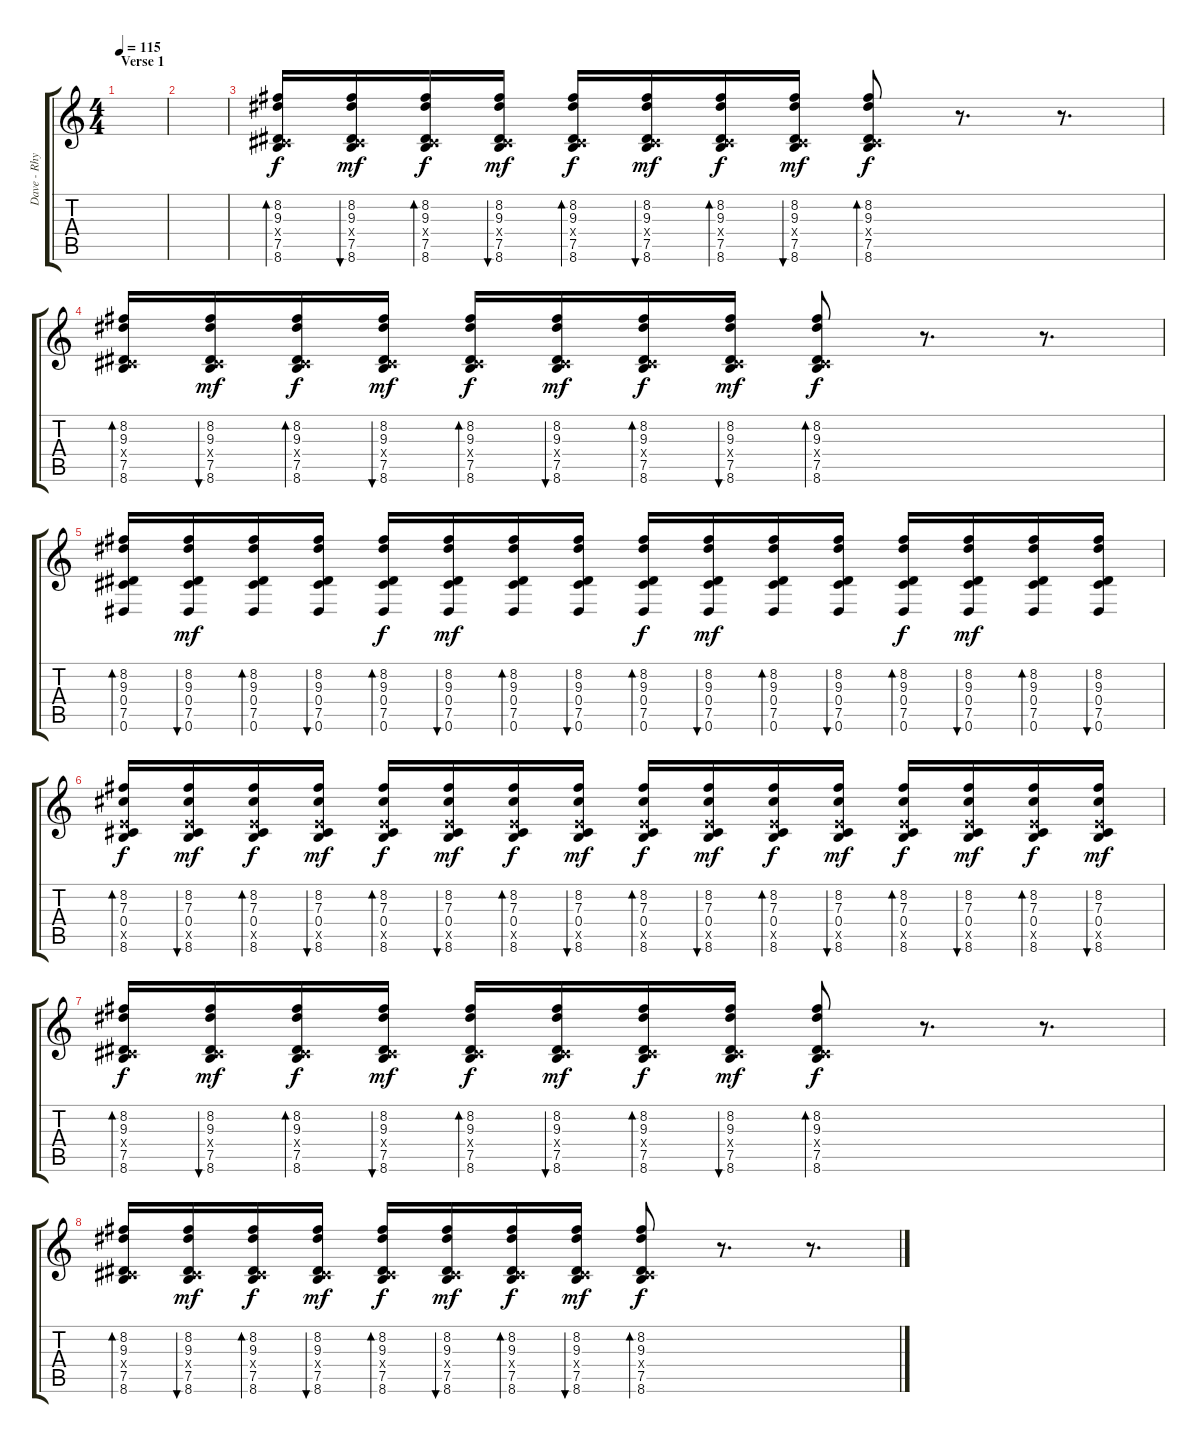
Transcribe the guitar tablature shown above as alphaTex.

\track ("Dave - Rhythm Guitar" "Dave - Rhy") {instrument overdrivenguitar}
\staff {score tabs}
\tuning (Eb4 Bb3 Gb3 Db3 Ab2 Eb2) {hide}
\ts (4 4)
\section ("" "Verse 1")
\tempo 115
\clef g2
\ks c
|
|
(8.2 9.3 0.4{x} 7.5 8.6).16{bd 30 dy f} (8.2 9.3 0.4{x} 7.5 8.6).16{bu 30 dy mf} (8.2 9.3 0.4{x} 7.5 8.6).16{bd 30 dy f} (8.2 9.3 0.4{x} 7.5 8.6).16{bu 30 dy mf} (8.2 9.3 0.4{x} 7.5 8.6).16{bd 30 dy f} (8.2 9.3 0.4{x} 7.5 8.6).16{bu 30 dy mf} (8.2 9.3 0.4{x} 7.5 8.6).16{bd 30 dy f} (8.2 9.3 0.4{x} 7.5 8.6).16{bu 30 dy mf} (8.2 9.3 0.4{x} 7.5 8.6).8{bd 30 dy f} r.8{d} r.8{d} |
(8.2 9.3 0.4{x} 7.5 8.6).16{bd 30} (8.2 9.3 0.4{x} 7.5 8.6).16{bu 30 dy mf} (8.2 9.3 0.4{x} 7.5 8.6).16{bd 30 dy f} (8.2 9.3 0.4{x} 7.5 8.6).16{bu 30 dy mf} (8.2 9.3 0.4{x} 7.5 8.6).16{bd 30 dy f} (8.2 9.3 0.4{x} 7.5 8.6).16{bu 30 dy mf} (8.2 9.3 0.4{x} 7.5 8.6).16{bd 30 dy f} (8.2 9.3 0.4{x} 7.5 8.6).16{bu 30 dy mf} (8.2 9.3 0.4{x} 7.5 8.6).8{bd 30 dy f} r.8{d} r.8{d} |
(8.2 9.3 0.4 7.5 0.6).16{bd 30} (8.2 9.3 0.4 7.5 0.6).16{bu 30 dy mf} (8.2 9.3 0.4 7.5 0.6).16{bd 30} (8.2 9.3 0.4 7.5 0.6).16{bu 30} (8.2 9.3 0.4 7.5 0.6).16{bd 30 dy f} (8.2 9.3 0.4 7.5 0.6).16{bu 30 dy mf} (8.2 9.3 0.4 7.5 0.6).16{bd 30} (8.2 9.3 0.4 7.5 0.6).16{bu 30} (8.2 9.3 0.4 7.5 0.6).16{bd 30 dy f} (8.2 9.3 0.4 7.5 0.6).16{bu 30 dy mf} (8.2 9.3 0.4 7.5 0.6).16{bd 60} (8.2 9.3 0.4 7.5 0.6).16{bu 30} (8.2 9.3 0.4 7.5 0.6).16{bd 120 dy f} (8.2 9.3 0.4 7.5 0.6).16{bu 30 dy mf} (8.2 9.3 0.4 7.5 0.6).16{bd 30} (8.2 9.3 0.4 7.5 0.6).16{bu 30} |
(8.2 7.3 0.4 8.5{x} 8.6).16{bd 30 dy f} (8.2 7.3 0.4 8.5{x} 8.6).16{bu 30 dy mf} (8.2 7.3 0.4 8.5{x} 8.6).16{bd 30 dy f} (8.2 7.3 0.4 8.5{x} 8.6).16{bu 30 dy mf} (8.2 7.3 0.4 8.5{x} 8.6).16{bd 30 dy f} (8.2 7.3 0.4 8.5{x} 8.6).16{bu 30 dy mf} (8.2 7.3 0.4 8.5{x} 8.6).16{bd 30 dy f} (8.2 7.3 0.4 8.5{x} 8.6).16{bu 30 dy mf} (8.2 7.3 0.4 8.5{x} 8.6).16{bd 30 dy f} (8.2 7.3 0.4 8.5{x} 8.6).16{bu 30 dy mf} (8.2 7.3 0.4 8.5{x} 8.6).16{bd 30 dy f} (8.2 7.3 0.4 8.5{x} 8.6).16{bu 30 dy mf} (8.2 7.3 0.4 8.5{x} 8.6).16{bd 30 dy f} (8.2 7.3 0.4 8.5{x} 8.6).16{bu 30 dy mf} (8.2 7.3 0.4 8.5{x} 8.6).16{bd 30 dy f} (8.2 7.3 0.4 8.5{x} 8.6).16{bu 30 dy mf} |
(8.2 9.3 0.4{x} 7.5 8.6).16{bd 30 dy f} (8.2 9.3 0.4{x} 7.5 8.6).16{bu 30 dy mf} (8.2 9.3 0.4{x} 7.5 8.6).16{bd 30 dy f} (8.2 9.3 0.4{x} 7.5 8.6).16{bu 30 dy mf} (8.2 9.3 0.4{x} 7.5 8.6).16{bd 30 dy f} (8.2 9.3 0.4{x} 7.5 8.6).16{bu 30 dy mf} (8.2 9.3 0.4{x} 7.5 8.6).16{bd 30 dy f} (8.2 9.3 0.4{x} 7.5 8.6).16{bu 30 dy mf} (8.2 9.3 0.4{x} 7.5 8.6).8{bd 30 dy f} r.8{d} r.8{d} |
(8.2 9.3 0.4{x} 7.5 8.6).16{bd 30} (8.2 9.3 0.4{x} 7.5 8.6).16{bu 30 dy mf} (8.2 9.3 0.4{x} 7.5 8.6).16{bd 30 dy f} (8.2 9.3 0.4{x} 7.5 8.6).16{bu 30 dy mf} (8.2 9.3 0.4{x} 7.5 8.6).16{bd 30 dy f} (8.2 9.3 0.4{x} 7.5 8.6).16{bu 30 dy mf} (8.2 9.3 0.4{x} 7.5 8.6).16{bd 30 dy f} (8.2 9.3 0.4{x} 7.5 8.6).16{bu 30 dy mf} (8.2 9.3 0.4{x} 7.5 8.6).8{bd 30 dy f} r.8{d} r.8{d}
